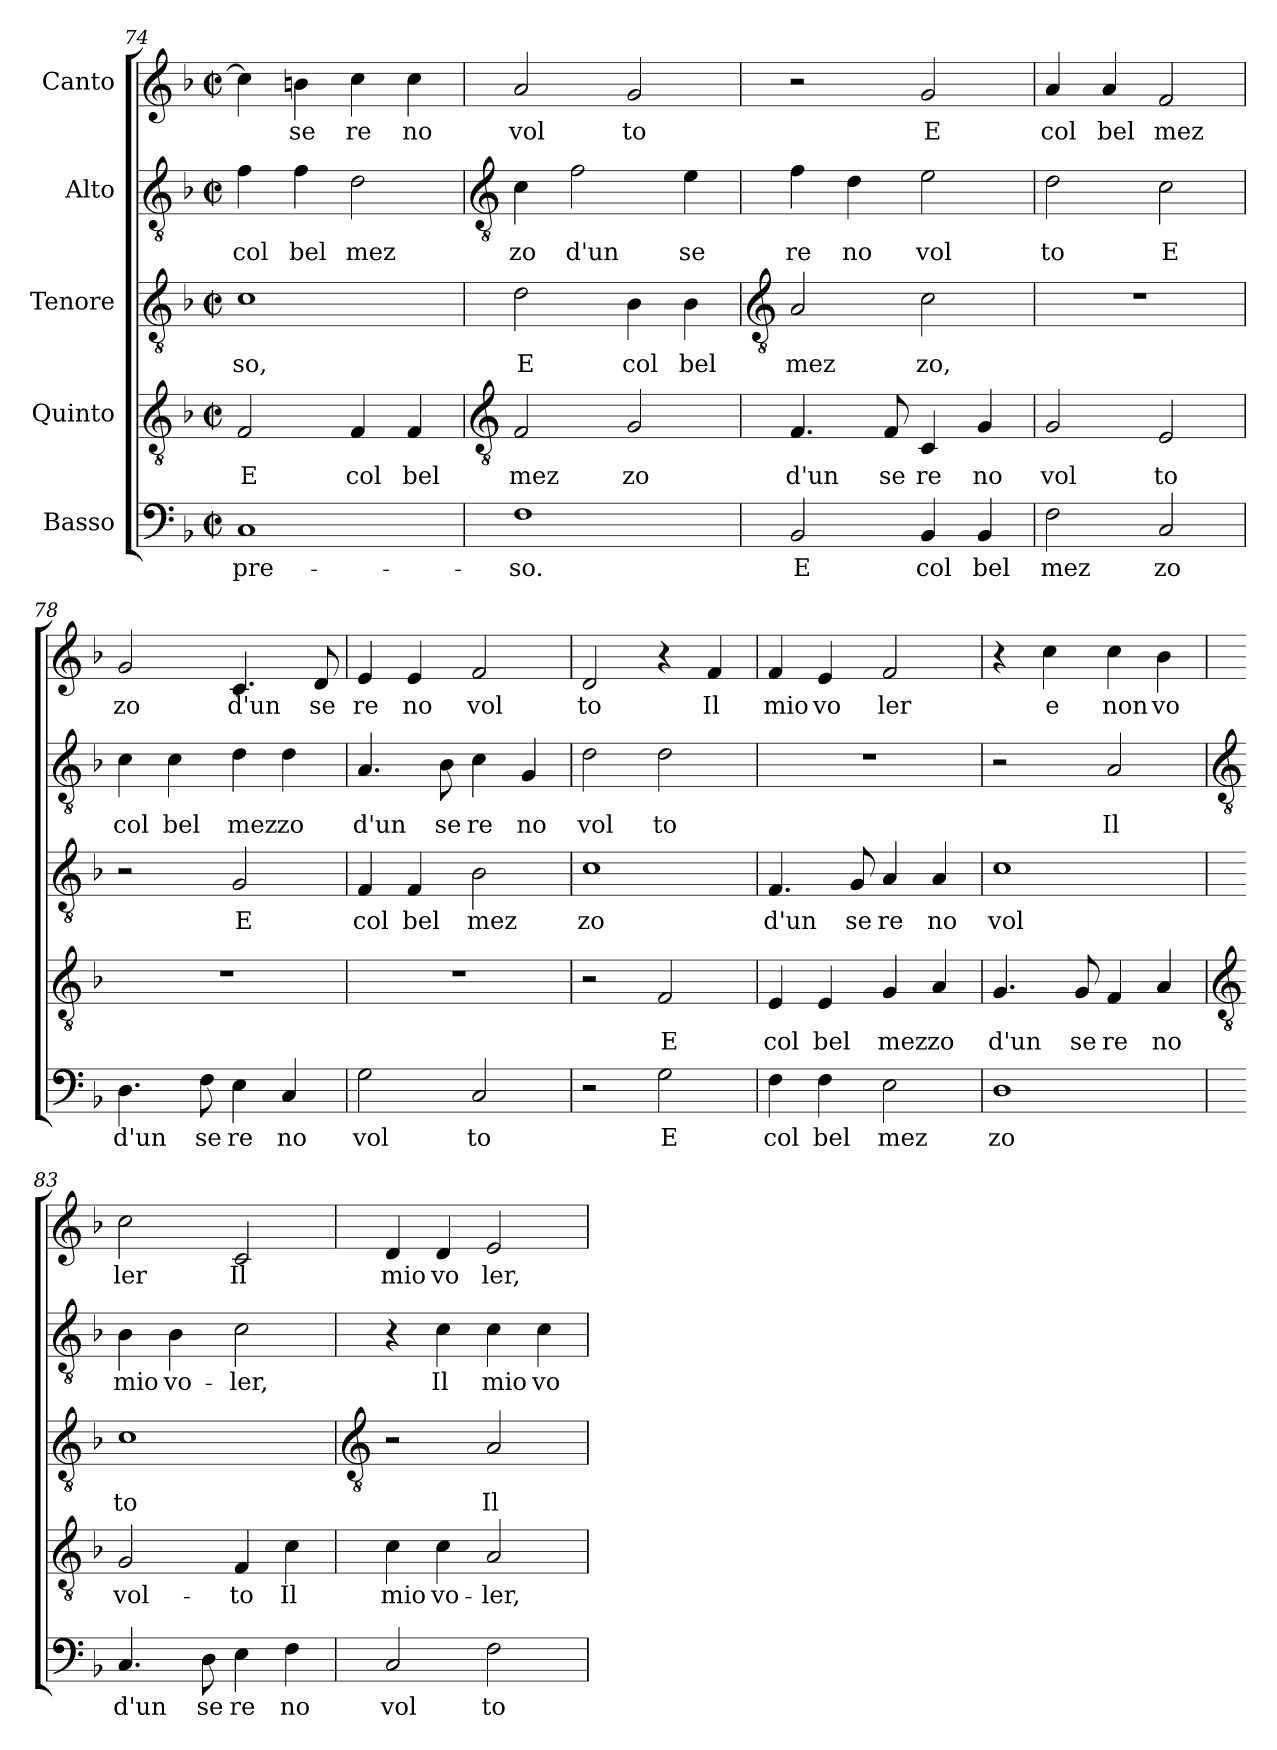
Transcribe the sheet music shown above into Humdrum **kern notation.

**kern	**text	**kern	**text	**kern	**text	**kern	**text	**kern	**text
*part5	*part5	*part4	*part4	*part3	*part3	*part2	*part2	*part1	*part1
*staff5	*staff5	*staff4	*staff4	*staff3	*staff3	*staff2	*staff2	*staff1	*staff1
*I"Basso	*	*I"Quinto	*	*I"Tenore	*	*I"Alto	*	*I"Canto	*
*clefF4	*	*clefGv2	*	*clefGv2	*	*clefGv2	*	*clefG2	*
*k[b-]	*	*k[b-]	*	*k[b-]	*	*k[b-]	*	*k[b-]	*
*F:	*	*F:	*	*F:	*	*F:	*	*F:	*
*M2/2	*	*M2/2	*	*M2/2	*	*M2/2	*	*M2/2	*
*met(c|)	*	*met(c|)	*	*met(c|)	*	*met(c|)	*	*met(c|)	*
=74	=74	=74	=74	=74	=74	=74	=74	=74	=74
!	!LO:LY:b	!	!LO:LY:b	!	!LO:LY:b	!	!LO:LY:b	!	!
1C	pre-	2F/	E	1c	so,	4f\	col	4cc\]	.
!	!	!	!	!	!	!	!LO:LY:b	!	!LO:LY:b
.	.	.	.	.	.	4f\	bel	4bn\	se
!	!	!	!LO:LY:b	!	!	!	!LO:LY:b	!	!LO:LY:b
.	.	4F/	col	.	.	2d\	mez	4cc\	re
!	!	!	!LO:LY:b	!	!	!	!	!	!LO:LY:b
.	.	4F/	bel	.	.	.	.	4cc\	no
!!LO:LB:g=z
=75	=75	=75	=75	=75	=75	=75	=75	=75	=75
*	*	*clefGv2	*	*	*	*clefGv2	*	*	*
!	!LO:LY:b	!	!LO:LY:b	!	!LO:LY:b	!	!LO:LY:b	!	!LO:LY:b
1F	-so.	2F/	mez	2d\	E	4c\	zo	2a/	vol
!	!	!	!	!	!	!	!LO:LY:b	!	!
.	.	.	.	.	.	2f\	d'un	.	.
!	!	!	!LO:LY:b	!	!LO:LY:b	!	!	!	!LO:LY:b
.	.	2G/	zo	4B-\	col	.	.	2g/	to
!	!	!	!	!	!LO:LY:b	!	!LO:LY:b	!	!
.	.	.	.	4B-\	bel	4e\	se	.	.
!!LO:LB:g=z
=76	=76	=76	=76	=76	=76	=76	=76	=76	=76
*	*	*	*	*clefGv2	*	*	*	*	*
!	!LO:LY:b	!	!LO:LY:b	!	!LO:LY:b	!	!LO:LY:b	!	!
2BB-/	E	4.F/	d'un	2A/	mez	4f\	re	2r	.
!	!	!	!	!	!	!	!LO:LY:b	!	!
.	.	.	.	.	.	4d\	no	.	.
!	!	!	!LO:LY:b	!	!	!	!	!	!
.	.	8F/	se	.	.	.	.	.	.
!	!LO:LY:b	!	!LO:LY:b	!	!LO:LY:b	!	!LO:LY:b	!	!LO:LY:b
4BB-/	col	4C/	re	2c\	zo,	2e\	vol	2g/	E
!	!LO:LY:b	!	!LO:LY:b	!	!	!	!	!	!
4BB-/	bel	4G/	no	.	.	.	.	.	.
!!LO:LB:g=z
=77	=77	=77	=77	=77	=77	=77	=77	=77	=77
!	!LO:LY:b	!	!LO:LY:b	!	!	!	!LO:LY:b	!	!LO:LY:b
2F\	mez	2G/	vol	1r	.	2d\	to	4a/	col
!	!	!	!	!	!	!	!	!	!LO:LY:b
.	.	.	.	.	.	.	.	4a/	bel
!	!LO:LY:b	!	!LO:LY:b	!	!	!	!LO:LY:b	!	!LO:LY:b
2C/	zo	2E/	to	.	.	2c\	E	2f/	mez
=78	=78	=78	=78	=78	=78	=78	=78	=78	=78
!	!LO:LY:b	!	!	!	!	!	!LO:LY:b	!	!LO:LY:b
4.D\	d'un	1r	.	2r	.	4c\	col	2g/	zo
!	!	!	!	!	!	!	!LO:LY:b	!	!
.	.	.	.	.	.	4c\	bel	.	.
!	!LO:LY:b	!	!	!	!	!	!	!	!
8F\	se	.	.	.	.	.	.	.	.
!	!LO:LY:b	!	!	!	!LO:LY:b	!	!LO:LY:b	!	!LO:LY:b
4E\	re	.	.	2G/	E	4d\	mez	4.c/	d'un
!	!LO:LY:b	!	!	!	!	!	!LO:LY:b	!	!
4C/	no	.	.	.	.	4d\	zo	.	.
!	!	!	!	!	!	!	!	!	!LO:LY:b
.	.	.	.	.	.	.	.	8d/	se
=79	=79	=79	=79	=79	=79	=79	=79	=79	=79
!	!LO:LY:b	!	!	!	!LO:LY:b	!	!LO:LY:b	!	!LO:LY:b
2G\	vol	1r	.	4F/	col	4.A/	d'un	4e/	re
!	!	!	!	!	!LO:LY:b	!	!	!	!LO:LY:b
.	.	.	.	4F/	bel	.	.	4e/	no
!	!	!	!	!	!	!	!LO:LY:b	!	!
.	.	.	.	.	.	8B-\	se	.	.
!	!LO:LY:b	!	!	!	!LO:LY:b	!	!LO:LY:b	!	!LO:LY:b
2C/	to	.	.	2B-\	mez	4c\	re	2f/	vol
!	!	!	!	!	!	!	!LO:LY:b	!	!
.	.	.	.	.	.	4G/	no	.	.
!!LO:LB:g=z
=80	=80	=80	=80	=80	=80	=80	=80	=80	=80
!	!	!	!	!	!LO:LY:b	!	!LO:LY:b	!	!LO:LY:b
2r	.	2r	.	1c	zo	2d\	vol	2d/	to
!	!LO:LY:b	!	!LO:LY:b	!	!	!	!LO:LY:b	!	!
2G\	E	2F/	E	.	.	2d\	to	4r	.
!	!	!	!	!	!	!	!	!	!LO:LY:b
.	.	.	.	.	.	.	.	4f/	Il
=81	=81	=81	=81	=81	=81	=81	=81	=81	=81
!	!LO:LY:b	!	!LO:LY:b	!	!LO:LY:b	!	!	!	!LO:LY:b
4F\	col	4E/	col	4.F/	d'un	1r	.	4f/	mio
!	!LO:LY:b	!	!LO:LY:b	!	!	!	!	!	!LO:LY:b
4F\	bel	4E/	bel	.	.	.	.	4e/	vo
!	!	!	!	!	!LO:LY:b	!	!	!	!
.	.	.	.	8G/	se	.	.	.	.
!	!LO:LY:b	!	!LO:LY:b	!	!LO:LY:b	!	!	!	!LO:LY:b
2E\	mez	4G/	mez	4A/	re	.	.	2f/	ler
!	!	!	!LO:LY:b	!	!LO:LY:b	!	!	!	!
.	.	4A/	zo	4A/	no	.	.	.	.
=82	=82	=82	=82	=82	=82	=82	=82	=82	=82
!	!LO:LY:b	!	!LO:LY:b	!	!LO:LY:b	!	!	!	!
1D	zo	4.G/	d'un	1c	vol	2r	.	4r	.
!	!	!	!	!	!	!	!	!	!LO:LY:b
.	.	.	.	.	.	.	.	4cc\	e
!	!	!	!LO:LY:b	!	!	!	!	!	!
.	.	8G/	se	.	.	.	.	.	.
!	!	!	!LO:LY:b	!	!	!	!LO:LY:b	!	!LO:LY:b
.	.	4F/	re	.	.	2A/	Il	4cc\	non
!	!	!	!LO:LY:b	!	!	!	!	!	!LO:LY:b
.	.	4A/	no	.	.	.	.	4b-\	vo
!!LO:LB:g=z
=83	=83	=83	=83	=83	=83	=83	=83	=83	=83
*	*	*clefGv2	*	*	*	*clefGv2	*	*	*
!	!LO:LY:b	!	!LO:LY:b	!	!LO:LY:b	!	!LO:LY:b	!	!LO:LY:b
4.C/	d'un	2G/	vol-	1c	to	4B-\	mio	2cc\	ler
!	!	!	!	!	!	!	!LO:LY:b	!	!
.	.	.	.	.	.	4B-\	vo-	.	.
!	!LO:LY:b	!	!	!	!	!	!	!	!
8D\	se	.	.	.	.	.	.	.	.
!	!LO:LY:b	!	!LO:LY:b	!	!	!	!LO:LY:b	!	!LO:LY:b
4E\	re	4F/	-to	.	.	2c\	-ler,	2c/	Il
!	!LO:LY:b	!	!LO:LY:b	!	!	!	!	!	!
4F\	no	4c\	Il	.	.	.	.	.	.
!!LO:LB:g=z
=84	=84	=84	=84	=84	=84	=84	=84	=84	=84
*	*	*	*	*clefGv2	*	*	*	*	*
!	!LO:LY:b	!	!LO:LY:b	!	!	!	!	!	!LO:LY:b
2C/	vol	4c\	mio	2r	.	4r	.	4d/	mio
!	!	!	!LO:LY:b	!	!	!	!LO:LY:b	!	!LO:LY:b
.	.	4c\	vo-	.	.	4c\	Il	4d/	vo
!	!LO:LY:b	!	!LO:LY:b	!	!LO:LY:b	!	!LO:LY:b	!	!LO:LY:b
2F\	to	2A/	-ler,	2A/	Il	4c\	mio	2e/	ler,
!	!	!	!	!	!	!	!LO:LY:b	!	!
.	.	.	.	.	.	4c\	vo-	.	.
=	=	=	=	=	=	=	=	=	=
*-	*-	*-	*-	*-	*-	*-	*-	*-	*-
